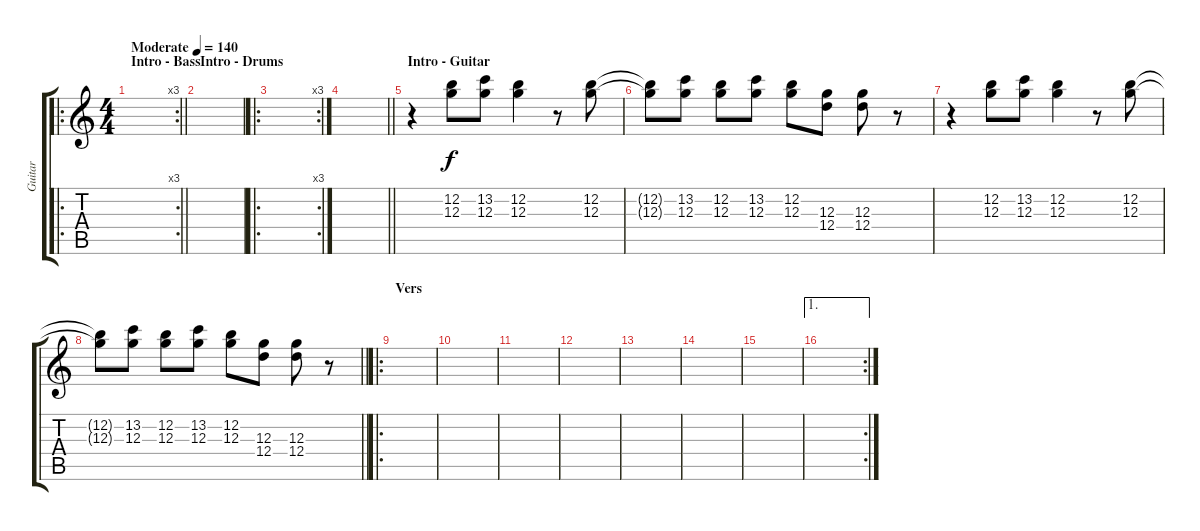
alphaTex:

\track ("Guitar" "Guitar") {instrument overdrivenguitar}
\staff {score tabs}
\tuning (E4 B3 G3 D3 A2 E2) {hide}
\ro
\rc 3
\ts (4 4)
\section ("" "Intro - Bass")
\tempo (140 "Moderate")
\clef g2
\barLineRight lightlight
\ks c
|
\section ("" "Intro - Drums")
|
\ro
\rc 3
|
\barLineRight lightlight
|
\section ("" "Intro - Guitar")
r.4 (12.2 12.3).8 (13.2 12.3).8 (12.2 12.3).4 r.8 (12.2 12.3).8 |
(12.2{t} 12.3{t}).8 (13.2 12.3).8 (12.2 12.3).8 (13.2 12.3).8 (12.2 12.3).8 (12.3 12.4).8 (12.3 12.4).8 r.8 |
r.4 (12.2 12.3).8 (13.2 12.3).8 (12.2 12.3).4 r.8 (12.2 12.3).8 |
\barLineRight lightlight
(12.2{t} 12.3{t}).8 (13.2 12.3).8 (12.2 12.3).8 (13.2 12.3).8 (12.2 12.3).8 (12.3 12.4).8 (12.3 12.4).8 r.8 |
\ro
\section ("" "Vers")
|
|
|
|
|
|
|
\ae 1
\rc 2
